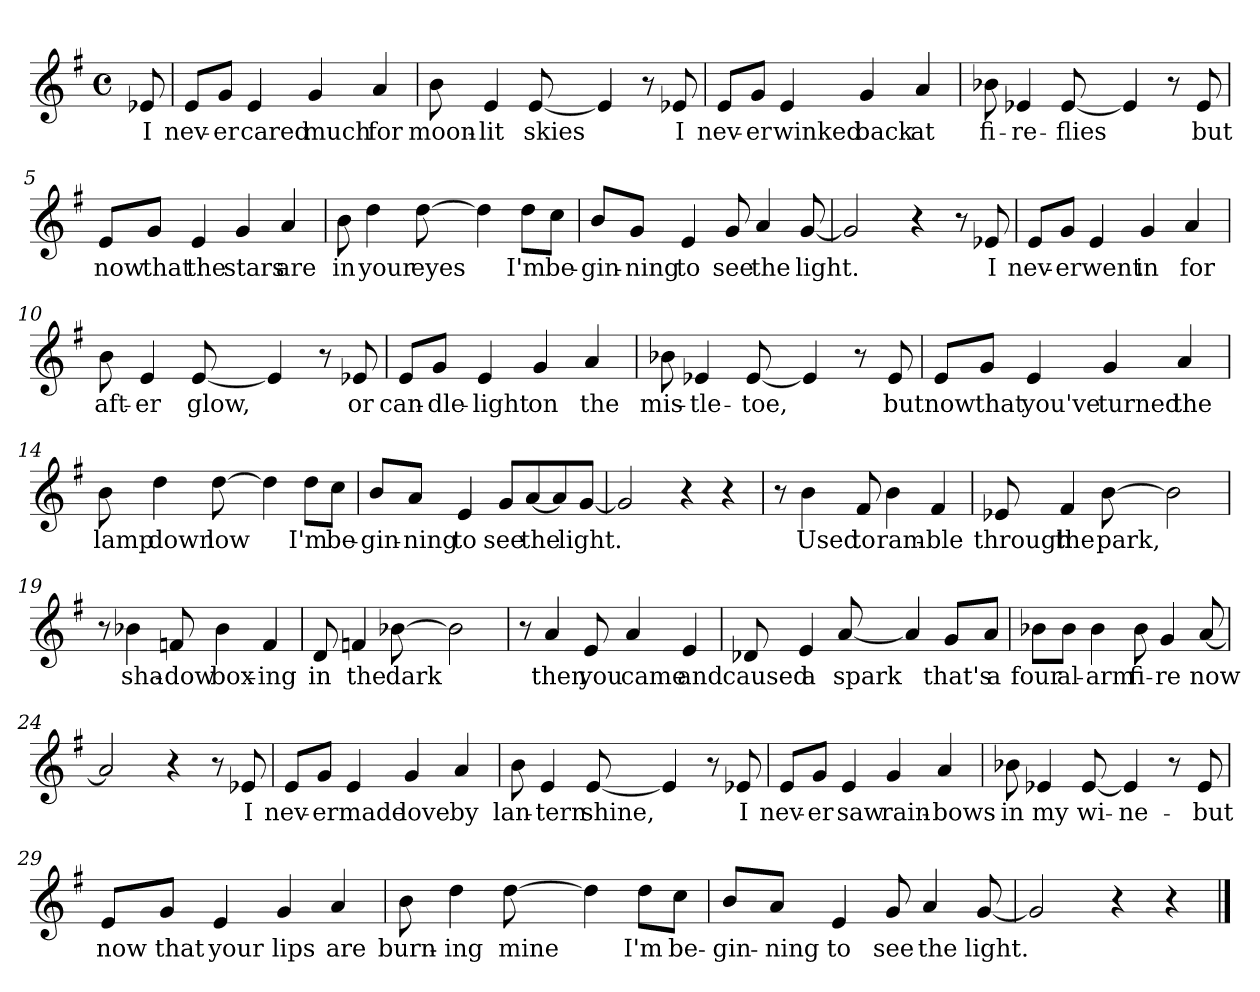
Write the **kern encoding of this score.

**kern	**text
*part1	*part1
*staff1	*staff1
*clefG2	*
*k[f#]	*
*G:	*
*M4/4	*
*met(c)	*
=	=
8e-X/	I
=1	=1
8e/L	nev-
8g/J	-er
4e/	cared
4g/	much
4a/	for
=2	=2
8b\	moon-
4e/	-lit
[8e/	skies
4e/]	.
8r	.
8e-X/	I
=3	=3
8e/L	nev-
8g/J	-er
4e/	winked
4g/	back
4a/	at
=4	=4
8b-X\	fi-
4e-X/	-re-
[8e-/	-flies
4e-/]	.
8r	.
8e-/	but
!!LO:LB:g=z
=5	=5
8e/L	now
8g/J	that
4e/	the
4g/	stars
4a/	are
=6	=6
8b\	in
4dd\	your
[8dd\	eyes
4dd\]	.
8dd\L	I'm
8cc\J	be-
=7	=7
8b/L	-gin-
8g/J	-ning
4e/	to
8g/	see
4a/	the
[8g/	light.
=8	=8
2g/]	.
4r	.
8r	.
8e-X/	I
!!LO:LB:g=z
=9	=9
8e/L	nev-
8g/J	-er
4e/	went
4g/	in
4a/	for
=10	=10
8b\	aft-
4e/	-er
[8e/	glow,
4e/]	.
8r	.
8e-X/	or
=11	=11
8e/L	can-
8g/J	-dle-
4e/	-light
4g/	on
4a/	the
=12	=12
8b-X\	mis-
4e-X/	-tle-
[8e-/	-toe,
4e-/]	.
8r	.
8e-/	but
!!LO:LB:g=z
=13	=13
8e/L	now
8g/J	that
4e/	you've
4g/	turned
4a/	the
=14	=14
8b\	lamp
4dd\	down
[8dd\	low
4dd\]	.
8dd\L	I'm
8cc\J	be-
=15	=15
8b/L	-gin-
8a/J	-ning
4e/	to
8g/L	see
[8a/	the
8a/]	.
[8g/J	light.
=16	=16
2g/]	.
4r	.
4r	.
!!LO:LB:g=z
=17	=17
8r	.
4b\	Used
8f#/	to
4b\	ram-
4f#/	-ble
=18	=18
8e-X/	through
4f#/	the
[8b\	park,
2b\]	.
=19	=19
8r	.
4b-X\	sha-
8fn/	-dow
4b-\	box-
4f/	-ing
=20	=20
8d/	in
4fn/	the
[8b-X\	dark
2b-\]	.
!!LO:LB:g=z
=21	=21
8r	.
4a/	then
8e/	you
4a/	came
4e/	and
=22	=22
8d-X/	caused
4e/	a
[8a/	spark
4a/]	.
8g/L	that's
8a/J	a
=23	=23
8b-X\L	four
8b-\J	al-
4b-\	-arm
8b-\	fi-
4g/	-re
[8a/	now
=24	=24
2a/]	.
4r	.
8r	.
8e-X/	I
!!LO:LB:g=z
=25	=25
8e/L	nev-
8g/J	-er
4e/	made
4g/	love
4a/	by
=26	=26
8b\	lan-
4e/	-tern
[8e/	shine,
4e/]	.
8r	.
8e-X/	I
=27	=27
8e/L	nev-
8g/J	-er
4e/	saw
4g/	rain-
4a/	-bows
=28	=28
8b-X\	in
4e-X/	my
[8e-/	wi-
4e-/]	-ne-
8r	.
8e-/	-but
!!LO:LB:g=z
=29	=29
8e/L	now
8g/J	that
4e/	your
4g/	lips
4a/	are
=30	=30
8b\	burn-
4dd\	-ing
[8dd\	mine
4dd\]	.
8dd\L	I'm
8cc\J	be-
=31	=31
8b/L	-gin-
8a/J	-ning
4e/	to
8g/	see
4a/	the
[8g/	light.
=32	=32
2g/]	.
4r	.
4r	.
==	==
*-	*-
